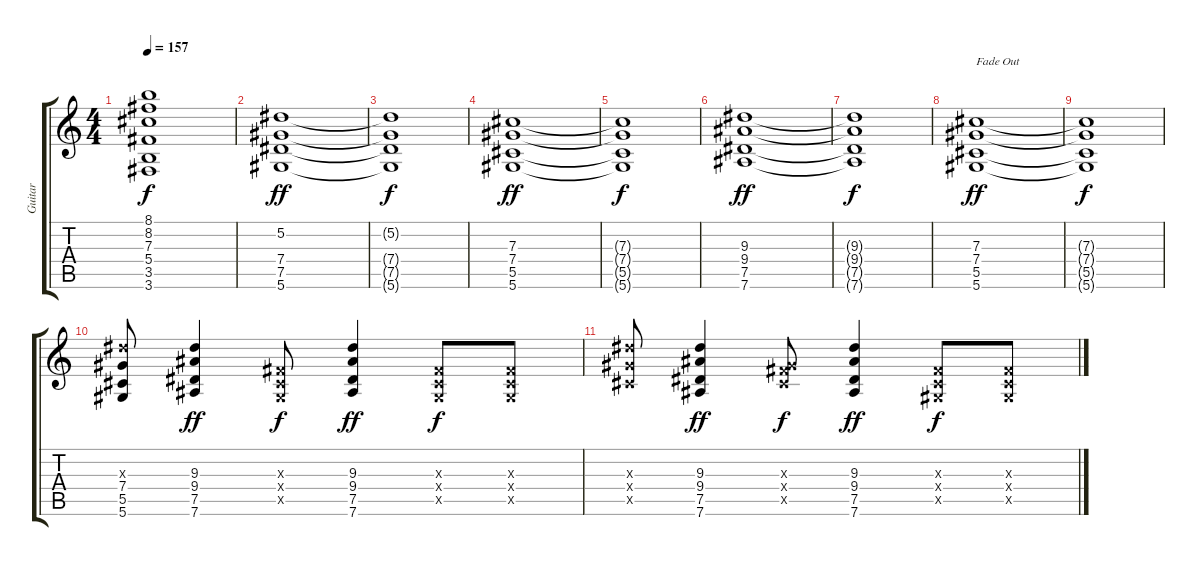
\track ("Guitar" "Guitar") {instrument distortionguitar}
\staff {score tabs}
\tuning (Eb4 Bb3 Gb3 Db3 Ab2 Eb2) {hide}
\ts (4 4)
\tempo 157
\clef g2
\ks c
(8.1{t} 8.2{t} 7.3{t} 5.4{t} 3.5{t} 3.6{t}).1{dy f} |
(5.2 7.4 7.5 5.6).1{dy ff} |
(5.2{t} 7.4{t} 7.5{t} 5.6{t}).1{dy f} |
(7.3 7.4 5.5 5.6).1{dy ff volume 13} |
(7.3{t} 7.4{t} 5.5{t} 5.6{t}).1{dy f} |
(9.3 9.4 7.5 7.6).1{dy ff} |
(9.3{t} 9.4{t} 7.5{t} 7.6{t}).1{dy f} |
(7.3 7.4 5.5 5.6).1{txt "Fade Out" dy ff volume 13} |
(7.3{t} 7.4{t} 5.5{t} 5.6{t}).1{dy f} |
(9.3{x} 7.4 5.5 5.6).8 (9.3 9.4 7.5 7.6).4{dy ff} (0.3{x} 0.4{x} 0.5{x}).8{dy f} (9.3 9.4 7.5 7.6).4{dy ff} (0.3{x} 0.4{x} 0.5{x}).8{dy f} (0.3{x} 0.4{x} 0.5{x}).8 |
(9.3{x} 7.4{x} 5.5{x}).8 (9.3 9.4 7.5 7.6).4{dy ff} (0.3{x} 7.4{x} 5.5{x}).8{dy f} (9.3 9.4 7.5 7.6).4{dy ff} (0.3{x} 0.4{x} 0.5{x}).8{dy f} (0.3{x} 0.4{x} 0.5{x}).8
